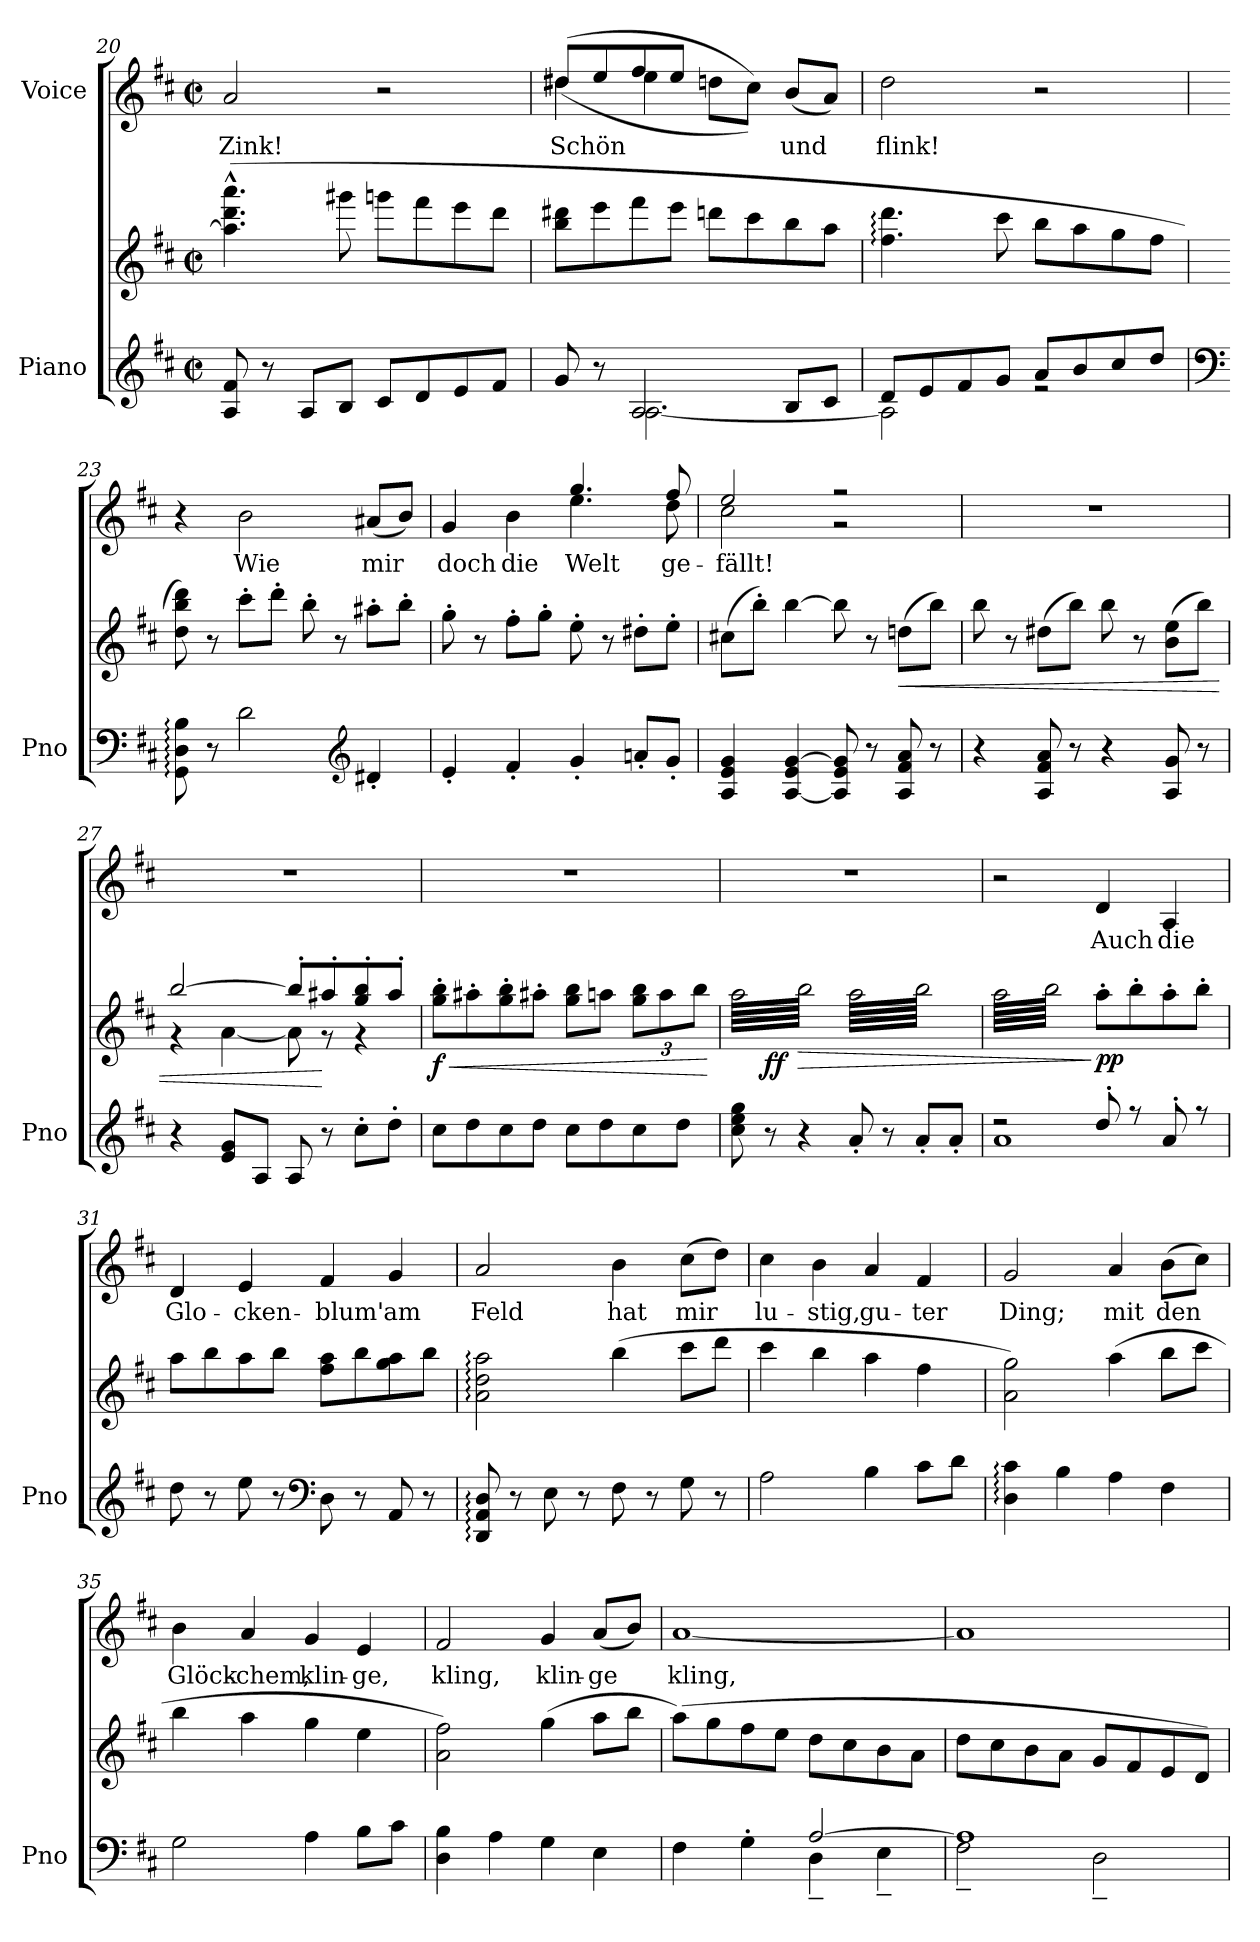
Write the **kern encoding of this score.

**kern	**kern	**dynam	**kern	**text
*part2	*part2	*part2	*part1	*part1
*staff3	*staff2	*staff2/3	*staff1	*staff1
*I"Piano	*	*	*I"Voice	*
*I'Pno	*	*	*	*
!!LO:PB:g=z
*clefG2	*clefG2	*	*clefG2	*
*k[f#c#]	*k[f#c#]	*	*k[f#c#]	*
*M2/2	*M2/2	*	*M2/2	*
*met(c|)	*met(c|)	*	*met(c|)	*
=20	=20	=20	=20	=20
!	!	!	!	!LO:LY:b
8A/ 8f#/	(>4.aa\]^^ 4.ddd\^^ 4.aaa\^^	.	2a/	Zink!
8r	.	.	.	.
8A/L	.	.	.	.
8B/J	8ggg#X\	.	.	.
8c#/L	8gggn\L	.	2r	.
8d/	8fff#\	.	.	.
8e/	8eee\	.	.	.
8f#/J	8ddd\J	.	.	.
=21	=21	=21	=21	=21
*^	*	*	*	*
!	!	!	!	!	!LO:LY:b
*	*	*	*	*^	*
8g/	4reyy	8bb\ 8ddd#X\L	.	(<(>8dd#X/L	4dd#X\	Schön
8r	.	8eee\	.	8ee/	.	.
2A/	[2.A\	8fff#\	.	8ff#/	4ee\	.
.	.	8eee\J	.	8ee/J	.	.
.	.	8dddn\L	.	8ddn\L	8reyy	.
.	.	8ccc#\	.	8cc#\J))	8reyy	.
!	!	!	!	!	!	!LO:LY:b
8B/L	.	8bb\	.	(<8b/L	4rgyy	und
8c#/J	.	8aa\J	.	8a/J)	.	.
*	*	*	*	*v	*v	*
=22	=22	=22	=22	=22	=22
!	!	!	!	!	!LO:LY:b
8d/L	2A\]	4.ff#\: 4.ddd\:	.	2dd\	flink!
8e/	.	.	.	.	.
8f#/	.	.	.	.	.
8g/J	.	8ccc#\	.	.	.
8a/L	2re	8bb\L	.	2r	.
8b/	.	8aa\	.	.	.
8cc#/	.	8gg\	.	.	.
8dd/J	.	8ff#\J	.	.	.
*v	*v	*	*	*	*
=23	=23	=23	=23	=23
*clefF4	*	*	*	*
8GG\: 8D\: 8B\:	8dd\ 8bb\ 8ddd\)	.	4r	.
8r	8r	.	.	.
!	!	!	!	!LO:LY:b
2d\	8ccc#'\L	.	2b\	Wie
.	8ddd'\J	.	.	.
.	8bb'\	.	.	.
.	8r	.	.	.
*clefG2	*	*	*	*
!	!	!	!	!LO:LY:b
4d#X'/	8aa#X'\L	.	(<8a#X/L	mir
.	8bb'\J	.	8b/J)	.
=24	=24	=24	=24	=24
!	!	!	!	!LO:LY:b
*	*	*	*^	*
4e'/	8gg'\	.	4g/	2ryy	doch
.	8r	.	.	.	.
!	!	!	!	!	!LO:LY:b
4f#'/	8ff#'\L	.	4b\	.	die
.	8gg'\J	.	.	.	.
!	!	!	!	!LO:N:head=solid	!LO:LY:b
4g'/	8ee'\	.	4.gg/	4.ee\	Welt
.	8r	.	.	.	.
8an'/L	8dd#X'\L	.	.	.	.
!	!	!	!	!	!LO:LY:b
8g'/J	8ee'\J	.	8ff#/	8dd\	ge-
!!LO:LB:g=z	!!
=25	=25	=25	=25	=25	=25
!	!	!	!	!	!LO:LY:b
4A/ 4e/ 4g/	(>8cc#X\L	.	2ee/	2cc#\	-fällt!
.	8bb'\J)	.	.	.	.
[4A/ 4e/ [4g/	[4bb\	.	.	.	.
8A/] 8e/ 8g/]	8bb\]	.	2r	2r	.
8r	8r	.	.	.	.
!	!	!LO:HP:b	!	!	!
8A/ 8f#/ 8a/	(>8ddn\L	<	.	.	.
8r	8bb\J)	.	.	.	.
*	*	*	*v	*v	*
=26	=26	=26	=26	=26
4r	8bb\	.	1r	.
.	8r	.	.	.
8A/ 8f#/ 8a/	(>8dd#X\L	.	.	.
8r	8bb\J)	.	.	.
4r	8bb\	.	.	.
.	8r	.	.	.
8A/ 8g/	(>8b\ 8ee\L	.	.	.
8r	8bb\J)	.	.	.
=27	=27	=27	=27	=27
*	*^	*	*	*
4r	[2bb/	4r	.	1r	.
8e/ 8g/L	.	[4a\	.	.	.
8A/J	.	.	.	.	.
8A/	8bb'/L]	8a\]	.	.	.
8r	8aa#X'/	8r	[	.	.
8cc#'\L	8gg/' 8bb/'	4r	.	.	.
8dd'\J	8aa#'/J	.	.	.	.
*	*v	*v	*	*	*
=28	=28	=28	=28	=28
!	!	!LO:HP:b	!	!
!	!	!LO:DY:n=1:b	!	!
8cc#\L	8gg\' 8bb\'L	< f	1r	.
8dd\	8aa#X'\	.	.	.
8cc#\	8gg\' 8bb\'	.	.	.
8dd\J	8aa#X'\J	.	.	.
8cc#\L	8gg\ 8bb\L	.	.	.
8dd\	8aan\J	.	.	.
*	*Xbrackettup	*	*	*
8cc#\	12gg\ 12bb\L	.	.	.
.	12aa\	.	.	.
8dd\J	.	.	.	.
.	12bb\J	.	.	.
.	.	[	.	.
=29	=29	=29	=29	=29
*	*brackettup	*	*	*
*	*^	*	*	*
*	*tremolo	*	*	*	*
8cc#\ 8ee\ 8gg\	64aa\LLLL	8ryy	.	1r	.
.	64bb\	.	.	.	.
.	64aa\	.	.	.	.
.	64bb\	.	.	.	.
.	64aa\	.	.	.	.
.	64bb\	.	.	.	.
.	64aa\	.	.	.	.
.	64bb\	.	.	.	.
!	!	!	!LO:DY:b	!	!
8r	64aa\	2..ryy	ff	.	.
.	64bb\	.	.	.	.
.	64aa\	.	.	.	.
.	64bb\	.	.	.	.
.	64aa\	.	.	.	.
.	64bb\	.	.	.	.
.	64aa\	.	.	.	.
.	64bb\	.	.	.	.
!	!	!	!LO:HP:b	!	!
4r	64aa\	.	>	.	.
.	64bb\	.	.	.	.
.	64aa\	.	.	.	.
.	64bb\	.	.	.	.
.	64aa\	.	.	.	.
.	64bb\	.	.	.	.
.	64aa\	.	.	.	.
.	64bb\	.	.	.	.
.	64aa\	.	.	.	.
.	64bb\	.	.	.	.
.	64aa\	.	.	.	.
.	64bb\	.	.	.	.
.	64aa\	.	.	.	.
.	64bb\	.	.	.	.
.	64aa\	.	.	.	.
.	64bb\JJJJ	.	.	.	.
8a'/	64aa\LLLL	.	.	.	.
.	64bb\	.	.	.	.
.	64aa\	.	.	.	.
.	64bb\	.	.	.	.
.	64aa\	.	.	.	.
.	64bb\	.	.	.	.
.	64aa\	.	.	.	.
.	64bb\	.	.	.	.
8r	64aa\	.	.	.	.
.	64bb\	.	.	.	.
.	64aa\	.	.	.	.
.	64bb\	.	.	.	.
.	64aa\	.	.	.	.
.	64bb\	.	.	.	.
.	64aa\	.	.	.	.
.	64bb\	.	.	.	.
8a'/L	64aa\	.	.	.	.
.	64bb\	.	.	.	.
.	64aa\	.	.	.	.
.	64bb\	.	.	.	.
.	64aa\	.	.	.	.
.	64bb\	.	.	.	.
.	64aa\	.	.	.	.
.	64bb\	.	.	.	.
8a'/J	64aa\	.	.	.	.
.	64bb\	.	.	.	.
.	64aa\	.	.	.	.
.	64bb\	.	.	.	.
.	64aa\	.	.	.	.
.	64bb\	.	.	.	.
.	64aa\	.	.	.	.
.	64bb\JJJJ	.	.	.	.
*	*v	*v	*	*	*
=30	=30	=30	=30	=30
*^	*	*	*	*
2r	1a	64aa\LLLL	.	2r	.
.	.	64bb\	.	.	.
.	.	64aa\	.	.	.
.	.	64bb\	.	.	.
.	.	64aa\	.	.	.
.	.	64bb\	.	.	.
.	.	64aa\	.	.	.
.	.	64bb\	.	.	.
.	.	64aa\	.	.	.
.	.	64bb\	.	.	.
.	.	64aa\	.	.	.
.	.	64bb\	.	.	.
.	.	64aa\	.	.	.
.	.	64bb\	.	.	.
.	.	64aa\	.	.	.
.	.	64bb\	.	.	.
.	.	64aa\	.	.	.
.	.	64bb\	.	.	.
.	.	64aa\	.	.	.
.	.	64bb\	.	.	.
.	.	64aa\	.	.	.
.	.	64bb\	.	.	.
.	.	64aa\	.	.	.
.	.	64bb\	.	.	.
.	.	64aa\	.	.	.
.	.	64bb\	.	.	.
.	.	64aa\	.	.	.
.	.	64bb\	.	.	.
.	.	64aa\	.	.	.
.	.	64bb\	.	.	.
.	.	64aa\	.	.	.
.	.	64bb\JJJJ	.	.	.
*	*	*Xtremolo	*	*	*
!	!	!	!LO:DY:n=1:b	!	!LO:LY:b
8dd'/	.	8aa'\L	] pp	4d/	Auch
.	.	.	.	.	.
.	.	.	.	.	.
.	.	.	.	.	.
.	.	.	.	.	.
.	.	.	.	.	.
.	.	.	.	.	.
.	.	.	.	.	.
8r	.	8bb'\	.	.	.
.	.	.	.	.	.
.	.	.	.	.	.
.	.	.	.	.	.
.	.	.	.	.	.
.	.	.	.	.	.
.	.	.	.	.	.
.	.	.	.	.	.
!	!	!	!	!	!LO:LY:b
8a'/	.	8aa'\	.	4A/	die
8r	.	8bb'\J	.	.	.
*v	*v	*	*	*	*
!!LO:LB:g=z
=31	=31	=31	=31	=31
!	!	!	!	!LO:LY:b
8dd\	8aa\L	.	4d/	Glo-
8r	8bb\	.	.	.
!	!	!	!	!LO:LY:b
8ee\	8aa\	.	4e/	-cken-
8r	8bb\J	.	.	.
*clefF4	*	*	*	*
!	!	!	!	!LO:LY:b
8D\	8ff#\ 8aa\L	.	4f#/	-blum'
8r	8bb\	.	.	.
!	!	!	!	!LO:LY:b
8AA/	8gg\ 8aa\	.	4g/	am
8r	8bb\J	.	.	.
=32	=32	=32	=32	=32
!	!	!	!	!LO:LY:b
8DD/: 8AA/: 8D/:	2a\: 2dd\: 2aa\:	.	2a/	Feld
8r	.	.	.	.
8E\	.	.	.	.
8r	.	.	.	.
!	!	!	!	!LO:LY:b
8F#\	(>4bb\	.	4b\	hat
8r	.	.	.	.
!	!	!	!	!LO:LY:b
8G\	8ccc#\L	.	(>8cc#\L	mir
8r	8ddd\J	.	8dd\J)	.
=33	=33	=33	=33	=33
!	!	!	!	!LO:LY:b
2A\	4ccc#\	.	4cc#\	lu-
!	!	!	!	!LO:LY:b
.	4bb\	.	4b\	-stig,
!	!	!	!	!LO:LY:b
4B\	4aa\	.	4a/	gu-
!	!	!	!	!LO:LY:b
8c#\L	4ff#\	.	4f#/	-ter
8d\J	.	.	.	.
=34	=34	=34	=34	=34
!	!	!	!	!LO:LY:b
4D\: 4c#\:	2a\ 2gg\)	.	2g/	Ding;
4B\	.	.	.	.
!	!	!	!	!LO:LY:b
4A\	(>4aa\	.	4a/	mit
!	!	!	!	!LO:LY:b
4F#\	8bb\L	.	(>8b\L	den
.	8ccc#\J	.	8cc#\J)	.
=35	=35	=35	=35	=35
!	!	!	!	!LO:LY:b
2G\	4bb\	.	4b\	Glöck-
!	!	!	!	!LO:LY:b
.	4aa\	.	4a/	-chem,
!	!	!	!	!LO:LY:b
4A\	4gg\	.	4g/	klin-
!	!	!	!	!LO:LY:b
8B\L	4ee\	.	4e/	-ge,
8c#\J	.	.	.	.
=36	=36	=36	=36	=36
!	!	!	!	!LO:LY:b
4D\ 4B\	2a\ 2ff#\)	.	2f#/	kling,
4A\	.	.	.	.
!	!	!	!	!LO:LY:b
4G\	(>4gg\	.	4g/	klin-
!	!	!	!	!LO:LY:b
4E\	8aa\L	.	(<8a/L	-ge
.	8bb\J	.	8b/J)	.
!!LO:LB:g=z
=37	=37	=37	=37	=37
*^	*	*	*	*
!	!	!	!	!	!LO:LY:b
4F#\	2rBByy	(>8aa\L)	.	[1a	kling,
.	.	8gg\	.	.	.
4G'\	.	8ff#\	.	.	.
.	.	8ee\J	.	.	.
[2A/	4D~\	8dd\L	.	.	.
.	.	8cc#\	.	.	.
.	4E~\	8b\	.	.	.
.	.	8a\J	.	.	.
=38	=38	=38	=38	=38	=38
1A]	2F#~\	8dd\L	.	1a]	.
.	.	8cc#\	.	.	.
.	.	8b\	.	.	.
.	.	8a\J	.	.	.
.	2D~\	8g/L	.	.	.
.	.	8f#/	.	.	.
.	.	8e/	.	.	.
.	.	8d/J)	.	.	.
*v	*v	*	*	*	*
=	=	=	=	=
*-	*-	*-	*-	*-
